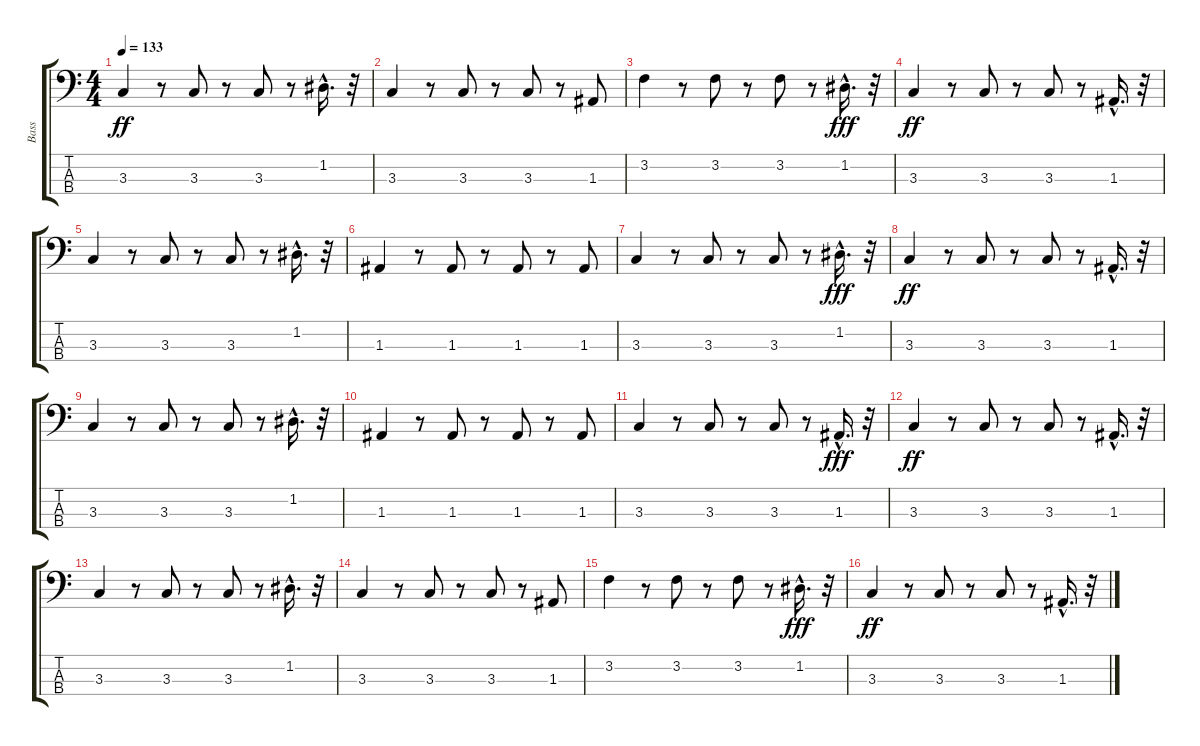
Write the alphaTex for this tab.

\track ("Bass" "Bass") {instrument electricbassfinger}
\staff {score tabs}
\tuning (G2 D2 A1 E1) {hide}
\ts (4 4)
\tempo 133
\clef f4
\ks c
3.3.4{dy ff} r.8 3.3.8 r.8 3.3.8 r.8 1.2{hac}.16{d} r.32 |
3.3.4 r.8 3.3.8 r.8 3.3.8 r.8 1.3.8 |
3.2.4 r.8 3.2.8 r.8 3.2.8 r.8 1.2{hac}.16{d dy fff} r.32 |
3.3.4{dy ff} r.8 3.3.8 r.8 3.3.8 r.8 1.3{hac}.16{d} r.32 |
3.3.4 r.8 3.3.8 r.8 3.3.8 r.8 1.2{hac}.16{d} r.32 |
1.3.4 r.8 1.3.8 r.8 1.3.8 r.8 1.3.8 |
3.3.4 r.8 3.3.8 r.8 3.3.8 r.8 1.2{hac}.16{d dy fff} r.32 |
3.3.4{dy ff} r.8 3.3.8 r.8 3.3.8 r.8 1.3{hac}.16{d} r.32 |
3.3.4 r.8 3.3.8 r.8 3.3.8 r.8 1.2{hac}.16{d} r.32 |
1.3.4 r.8 1.3.8 r.8 1.3.8 r.8 1.3.8 |
3.3.4 r.8 3.3.8 r.8 3.3.8 r.8 1.3{hac}.16{d dy fff} r.32 |
3.3.4{dy ff} r.8 3.3.8 r.8 3.3.8 r.8 1.3{hac}.16{d} r.32 |
3.3.4 r.8 3.3.8 r.8 3.3.8 r.8 1.2{hac}.16{d} r.32 |
3.3.4 r.8 3.3.8 r.8 3.3.8 r.8 1.3.8 |
3.2.4 r.8 3.2.8 r.8 3.2.8 r.8 1.2{hac}.16{d dy fff} r.32 |
3.3.4{dy ff} r.8 3.3.8 r.8 3.3.8 r.8 1.3{hac}.16{d} r.32
